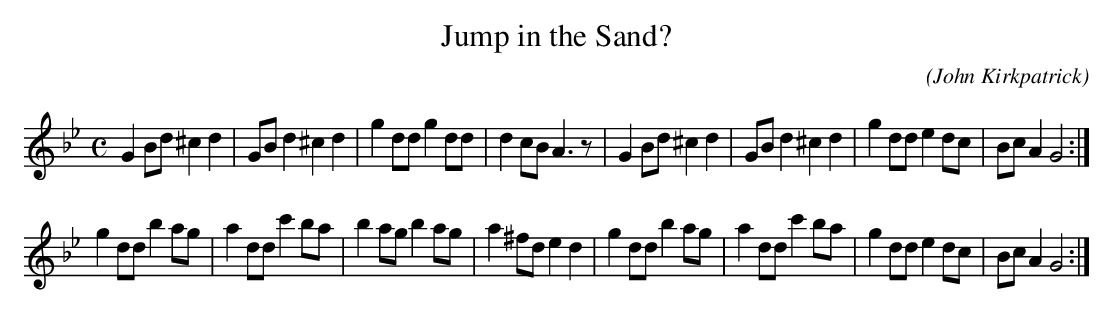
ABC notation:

X:1
T: Jump in the Sand?
C: (John Kirkpatrick)
M: C
L: 1/8
K: Gmin
G2 Bd ^c2d2|GBd2 ^c2d2|g2dd g2dd|d2cB A3 z|\
G2 Bd ^c2d2|GBd2 ^c2d2|g2dd e2dc|BcA2 G4:|
g2 dd b2 ag|a2 dd c'2 ba|b2 ag b2 ag|a2 ^fd e2 d2|\
g2 dd b2 ag|a2 dd c'2 ba|g2 dd e2 dc|Bc A2 G4:|
